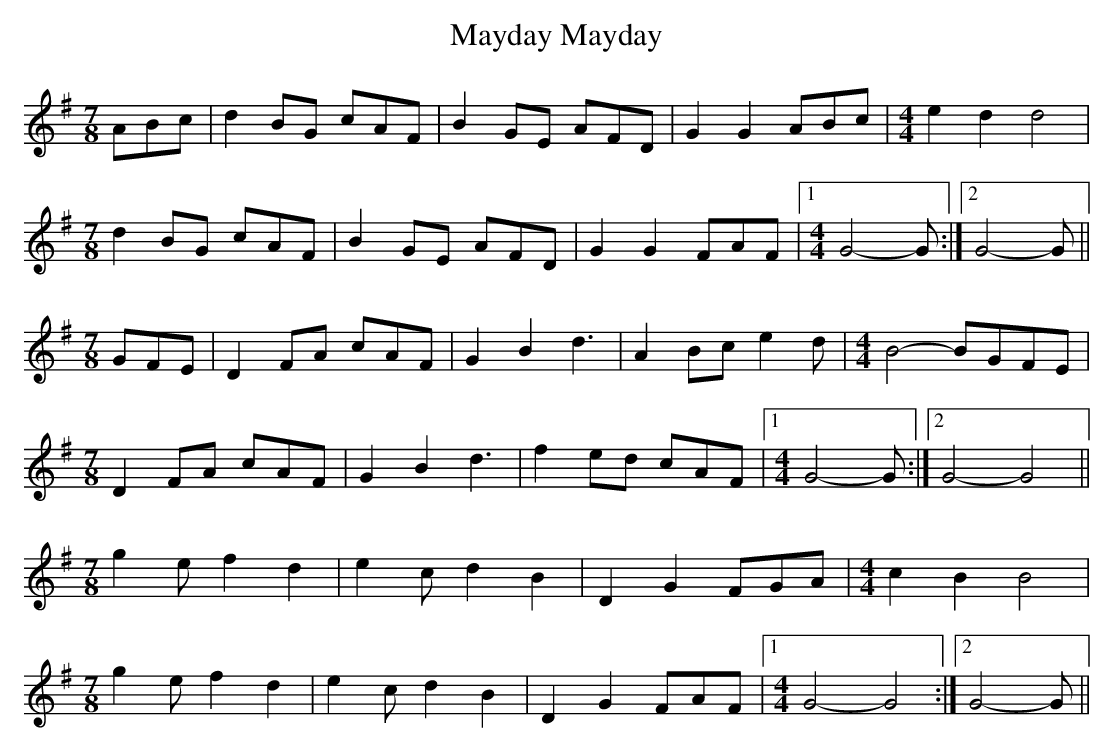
X:1
T: Mayday Mayday
M: 6/8
L: 1/8
K: Gmaj
[M:7/8]ABc|d2BG cAF|B2GE AFD|G2G2 ABc|[M:4/4]e2d2d4|
[M:7/8]d2BG cAF|B2GE AFD|G2G2 FAF|1 [M:4/4]G4-G:|2 G4- G||
[M:7/8]GFE|D2FA cAF|G2B2d3|A2Bc e2d|[M:4/4]B4-BGFE|
[M:7/8]D2FA cAF|G2B2d3|f2ed cAF|1 [M:4/4]G4-G:|2 G4-G4||
[M:7/8]g2e f2 d2|e2c d2B2|D2G2 FGA|[M:4/4]c2 B2 B4|
[M:7/8]g2e f2 d2|e2c d2B2|D2 G2 FAF|1 [M:4/4]G4-G4:|2 G4-G||
